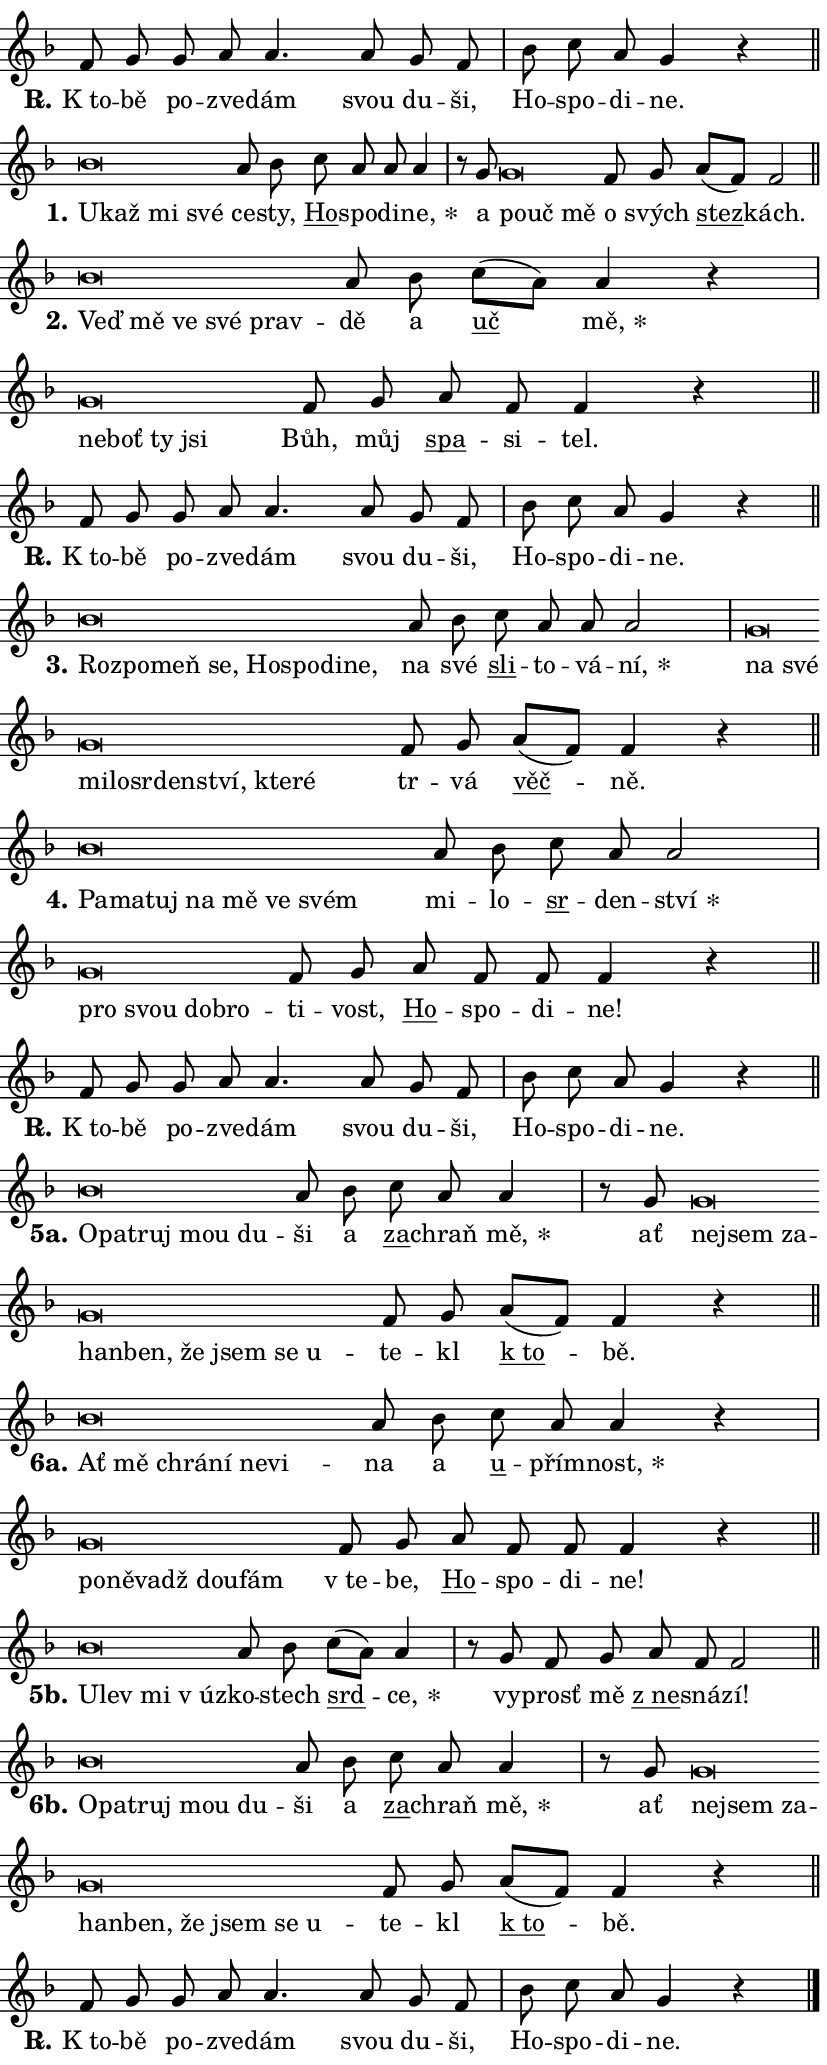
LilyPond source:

\version "2.24.0"
\header { tagline = "" }
\paper {
  indent = 0\cm
  top-margin = 0\cm
  right-margin = 0.13\cm % to fit lyric hyphens
  bottom-margin = 0\cm
  left-margin = 0\cm
  paper-width = 14\cm
  page-breaking = #ly:one-page-breaking
  system-system-spacing.basic-distance = #11
  score-system-spacing.basic-distance = #11
  ragged-last = ##f
}


%% Author: Thomas Morley
%% https://lists.gnu.org/archive/html/lilypond-user/2020-05/msg00002.html
#(define (line-position grob)
"Returns position of @var[grob} in current system:
   @code{'start}, if at first time-step
   @code{'end}, if at last time-step
   @code{'middle} otherwise
"
  (let* ((col (ly:item-get-column grob))
         (ln (ly:grob-object col 'left-neighbor))
         (rn (ly:grob-object col 'right-neighbor))
         (col-to-check-left (if (ly:grob? ln) ln col))
         (col-to-check-right (if (ly:grob? rn) rn col))
         (break-dir-left
           (and
             (ly:grob-property col-to-check-left 'non-musical #f)
             (ly:item-break-dir col-to-check-left)))
         (break-dir-right
           (and
             (ly:grob-property col-to-check-right 'non-musical #f)
             (ly:item-break-dir col-to-check-right))))
        (cond ((eqv? 1 break-dir-left) 'start)
              ((eqv? -1 break-dir-right) 'end)
              (else 'middle))))

#(define (tranparent-at-line-position vctor)
  (lambda (grob)
  "Relying on @code{line-position} select the relevant enry from @var{vctor}.
Used to determine transparency,"
    (case (line-position grob)
      ((end) (not (vector-ref vctor 0)))
      ((middle) (not (vector-ref vctor 1)))
      ((start) (not (vector-ref vctor 2))))))

noteHeadBreakVisibility =
#(define-music-function (break-visibility)(vector?)
"Makes @code{NoteHead}s transparent relying on @var{break-visibility}"
#{
  \override NoteHead.transparent =
    #(tranparent-at-line-position break-visibility)
#})

#(define delete-ledgers-for-transparent-note-heads
  (lambda (grob)
    "Reads whether a @code{NoteHead} is transparent.
If so this @code{NoteHead} is removed from @code{'note-heads} from
@var{grob}, which is supposed to be @code{LedgerLineSpanner}.
As a result ledgers are not printed for this @code{NoteHead}"
    (let* ((nhds-array (ly:grob-object grob 'note-heads))
           (nhds-list
             (if (ly:grob-array? nhds-array)
                 (ly:grob-array->list nhds-array)
                 '()))
           ;; Relies on the transparent-property being done before
           ;; Staff.LedgerLineSpanner.after-line-breaking is executed.
           ;; This is fragile ...
           (to-keep
             (remove
               (lambda (nhd)
                 (ly:grob-property nhd 'transparent #f))
               nhds-list)))
      ;; TODO find a better method to iterate over grob-arrays, similiar
      ;; to filter/remove etc for lists
      ;; For now rebuilt from scratch
      (set! (ly:grob-object grob 'note-heads)  '())
      (for-each
        (lambda (nhd)
          (ly:pointer-group-interface::add-grob grob 'note-heads nhd))
        to-keep))))

squashNotes = {
  \override NoteHead.X-extent = #'(-0.2 . 0.2)
  \override NoteHead.Y-extent = #'(-0.75 . 0)
  \override NoteHead.stencil =
    #(lambda (grob)
       (let ((pos (ly:grob-property grob 'staff-position)))
         (begin
           (if (< pos -7) (display "ERROR: Lower brevis then expected\n") (display ""))
           (if (<= pos -6) ly:text-interface::print ly:note-head::print))))
}
unSquashNotes = {
  \revert NoteHead.X-extent
  \revert NoteHead.Y-extent
  \revert NoteHead.stencil
}

hideNotes = \noteHeadBreakVisibility #begin-of-line-visible
unHideNotes = \noteHeadBreakVisibility #all-visible

% work-around for resetting accidentals
% https://lilypond.org/doc/v2.23/Documentation/notation/displaying-rhythms#unmetered-music
cadenzaMeasure = {
  \cadenzaOff
  \partial 1024 s1024
  \cadenzaOn
}

#(define-markup-command (accent layout props text) (markup?)
  "Underline accented syllable"
  (interpret-markup layout props
    #{\markup \override #'(offset . 4.3) \underline { #text }#}))

responsum = \markup \concat {
  "R" \hspace #-1.05 \path #0.1 #'((moveto 0 0.07) (lineto 0.9 0.8)) \hspace #0.05 "."
}

spaceSize = #0.6828661417322834 % exact space size for TeX Gyre Schola

\layout {
  \context {
    \Staff
    \remove "Time_signature_engraver"
    \override LedgerLineSpanner.after-line-breaking = #delete-ledgers-for-transparent-note-heads
  }
  \context {
    \Lyrics {
      \override LyricSpace.minimum-distance = \spaceSize
      \override LyricText.font-name = #"TeX Gyre Schola"
      \override LyricText.font-size = 1
      \override StanzaNumber.font-name = #"TeX Gyre Schola Bold"
      \override StanzaNumber.font-size = 1
    }
  }
  \context {
    \Score 
    \override NoteHead.text =
      #(lambda (grob) 
        (let ((pos (ly:grob-property grob 'staff-position)))
          #{\markup {
            \combine
              \halign #-0.55 \raise #(if (= pos -6) 0 0.5) \override #'(thickness . 2) \draw-line #'(3.2 . 0)
              \musicglyph "noteheads.sM1"
          }#}))
  }
}

% magnetic-lyrics.ily
%
%   written by
%     Jean Abou Samra <jean@abou-samra.fr>
%     Werner Lemberg <wl@gnu.org>
%
%   adapted by
%     Jiri Hon <jiri.hon@gmail.com>
%
% Version 2022-Apr-15

% https://www.mail-archive.com/lilypond-user@gnu.org/msg149350.html

#(define (Left_hyphen_pointer_engraver context)
   "Collect syllable-hyphen-syllable occurrences in lyrics and store
them in properties.  This engraver only looks to the left.  For
example, if the lyrics input is @code{foo -- bar}, it does the
following.

@itemize @bullet
@item
Set the @code{text} property of the @code{LyricHyphen} grob between
@q{foo} and @q{bar} to @code{foo}.

@item
Set the @code{left-hyphen} property of the @code{LyricText} grob with
text @q{foo} to the @code{LyricHyphen} grob between @q{foo} and
@q{bar}.
@end itemize

Use this auxiliary engraver in combination with the
@code{lyric-@/text::@/apply-@/magnetic-@/offset!} hook."
   (let ((hyphen #f)
         (text #f))
     (make-engraver
      (acknowledgers
       ((lyric-syllable-interface engraver grob source-engraver)
        (set! text grob)))
      (end-acknowledgers
       ((lyric-hyphen-interface engraver grob source-engraver)
        ;(when (not (grob::has-interface grob 'lyric-space-interface))
          (set! hyphen grob)));)
      ((stop-translation-timestep engraver)
       (when (and text hyphen)
         (ly:grob-set-object! text 'left-hyphen hyphen))
       (set! text #f)
       (set! hyphen #f)))))

#(define (lyric-text::apply-magnetic-offset! grob)
   "If the space between two syllables is less than the value in
property @code{LyricText@/.details@/.squash-threshold}, move the right
syllable to the left so that it gets concatenated with the left
syllable.

Use this function as a hook for
@code{LyricText@/.after-@/line-@/breaking} if the
@code{Left_@/hyphen_@/pointer_@/engraver} is active."
   (let ((hyphen (ly:grob-object grob 'left-hyphen #f)))
     (when hyphen
       (let ((left-text (ly:spanner-bound hyphen LEFT)))
         (when (grob::has-interface left-text 'lyric-syllable-interface)
           (let* ((common (ly:grob-common-refpoint grob left-text X))
                  (this-x-ext (ly:grob-extent grob common X))
                  (left-x-ext
                   (begin
                     ;; Trigger magnetism for left-text.
                     (ly:grob-property left-text 'after-line-breaking)
                     (ly:grob-extent left-text common X)))
                  ;; `delta` is the gap width between two syllables.
                  (delta (- (interval-start this-x-ext)
                            (interval-end left-x-ext)))
                  (details (ly:grob-property grob 'details))
                  (threshold (assoc-get 'squash-threshold details 0.2)))
             (when (< delta threshold)
               (let* (;; We have to manipulate the input text so that
                      ;; ligatures crossing syllable boundaries are not
                      ;; disabled.  For languages based on the Latin
                      ;; script this is essentially a beautification.
                      ;; However, for non-Western scripts it can be a
                      ;; necessity.
                      (lt (ly:grob-property left-text 'text))
                      (rt (ly:grob-property grob 'text))
                      (is-space (grob::has-interface hyphen 'lyric-space-interface))
                      (space (if is-space " " ""))
                      (extra-delta (if is-space spaceSize 0))
                      ;; Append new syllable.
                      (ltrt-space (if (and (string? lt) (string? rt))
                                (string-append lt space rt)
                                (make-concat-markup (list lt space rt))))
                      ;; Right-align `ltrt` to the right side.
                      (ltrt-space-markup (grob-interpret-markup
                               grob
                               (make-translate-markup
                                (cons (interval-length this-x-ext) 0)
                                (make-right-align-markup ltrt-space)))))
                 (begin
                   ;; Don't print `left-text`.
                   (ly:grob-set-property! left-text 'stencil #f)
                   ;; Set text and stencil (which holds all collected
                   ;; syllables so far) and shift it to the left.
                   (ly:grob-set-property! grob 'text ltrt-space)
                   (ly:grob-set-property! grob 'stencil ltrt-space-markup)
                   (ly:grob-translate-axis! grob (- (- delta extra-delta)) X))))))))))


#(define (lyric-hyphen::displace-bounds-first grob)
   ;; Make very sure this callback isn't triggered too early.
   (let ((left (ly:spanner-bound grob LEFT))
         (right (ly:spanner-bound grob RIGHT)))
     (ly:grob-property left 'after-line-breaking)
     (ly:grob-property right 'after-line-breaking)
     (ly:lyric-hyphen::print grob)))

squashThreshold = #0.4

\layout {
  \context {
    \Lyrics
    \consists #Left_hyphen_pointer_engraver
    \override LyricText.after-line-breaking =
      #lyric-text::apply-magnetic-offset!
    \override LyricHyphen.stencil = #lyric-hyphen::displace-bounds-first
    \override LyricText.details.squash-threshold = \squashThreshold
    \override LyricHyphen.minimum-distance = 0
    \override LyricHyphen.minimum-length = \squashThreshold
  }
}

squashText = \override LyricText.details.squash-threshold = 9999
unSquashText = \override LyricText.details.squash-threshold = \squashThreshold

leftText = \override LyricText.self-alignment-X = #LEFT
unLeftText = \revert LyricText.self-alignment-X

starOffset = #(lambda (grob) 
                (let ((x_offset (ly:self-alignment-interface::aligned-on-x-parent grob)))
                  (if (= x_offset 0) 0 (+ x_offset 1.2))))

star = #(define-music-function (syllable)(string?)
"Append star separator at the end of a syllable"
#{
  \once \override LyricText.X-offset = #starOffset
  \lyricmode { \markup {
    #syllable
    \override #'((font-name . "TeX Gyre Schola Bold")) \hspace #0.2 \lower #0.65 \larger "*"
  } }
#})

starAccent = #(define-music-function (syllable)(string?)
"Append star separator at the end of a syllable and make accent"
#{
  \once \override LyricText.X-offset = #starOffset
  \lyricmode { \markup {
    \accent #syllable
    \override #'((font-name . "TeX Gyre Schola Bold")) \hspace #0.2 \lower #0.65 \larger "*"
  } }
#})

breath = #(define-music-function (syllable)(string?)
"Append breathing indicator at the end of a syllable"
#{
  \lyricmode { \markup { #syllable "+" } }
#})

optionalBreath = #(define-music-function (syllable)(string?)
"Append optional breathing indicator at the end of a syllable"
#{
  \lyricmode { \markup { #syllable "(+)" } }
#})


\score {
    <<
        \new Voice = "melody" { \cadenzaOn \key f \major \relative { f'8 g \bar "" g a a4. \bar "" a8 g f \cadenzaMeasure \bar "|" bes c a g4 r \cadenzaMeasure \bar "||" \break } }
        \new Lyrics \lyricsto "melody" { \lyricmode { \set stanza = \responsum
"K to" -- bě po -- zve -- dám svou du -- ši, Ho -- spo -- di -- ne. } }
    >>
    \layout {}
}

\score {
    <<
        \new Voice = "melody" { \cadenzaOn \key f \major \relative { \squashNotes bes'\breve*1/16 \hideNotes \breve*1/16 \bar "" \breve*1/16 \breve*1/16 \bar "" \unHideNotes \unSquashNotes a8 bes \bar "" c a a a4 \cadenzaMeasure \bar "|" r8 g8 \squashNotes g\breve*1/16 \hideNotes \breve*1/16 \breve*1/16 \bar "" \unHideNotes \unSquashNotes f8 g \bar "" a[( f)] f2 \cadenzaMeasure \bar "||" \break } }
        \new Lyrics \lyricsto "melody" { \lyricmode { \set stanza = "1."
\leftText U -- \squashText kaž mi své \unLeftText \unSquashText ce -- sty, \markup \accent Ho -- spo -- di -- \star ne, a \leftText po -- \squashText uč mě \unLeftText \unSquashText o svých \markup \accent stez -- kách. } }
    >>
    \layout {}
}

\score {
    <<
        \new Voice = "melody" { \cadenzaOn \key f \major \relative { \squashNotes bes'\breve*1/16 \hideNotes \breve*1/16 \bar "" \breve*1/16 \bar "" \breve*1/16 \breve*1/16 \bar "" \unHideNotes \unSquashNotes a8 bes \bar "" c[( a)] a4 r \cadenzaMeasure \bar "|" \squashNotes g\breve*1/16 \hideNotes \breve*1/16 \bar "" \breve*1/16 \breve*1/16 \bar "" \unHideNotes \unSquashNotes f8 g \bar "" a f f4 r \cadenzaMeasure \bar "||" \break } }
        \new Lyrics \lyricsto "melody" { \lyricmode { \set stanza = "2."
\leftText Veď \squashText mě ve své prav -- \unLeftText \unSquashText dě a \markup \accent uč \star mě, \leftText ne -- \squashText boť ty jsi \unLeftText \unSquashText Bůh, můj \markup \accent spa -- si -- tel. } }
    >>
    \layout {}
}

\score {
    <<
        \new Voice = "melody" { \cadenzaOn \key f \major \relative { f'8 g \bar "" g a a4. \bar "" a8 g f \cadenzaMeasure \bar "|" bes c a g4 r \cadenzaMeasure \bar "||" \break } }
        \new Lyrics \lyricsto "melody" { \lyricmode { \set stanza = \responsum
"K to" -- bě po -- zve -- dám svou du -- ši, Ho -- spo -- di -- ne. } }
    >>
    \layout {}
}

\score {
    <<
        \new Voice = "melody" { \cadenzaOn \key f \major \relative { \squashNotes bes'\breve*1/16 \hideNotes \breve*1/16 \bar "" \breve*1/16 \bar "" \breve*1/16 \bar "" \breve*1/16 \bar "" \breve*1/16 \bar "" \breve*1/16 \breve*1/16 \bar "" \unHideNotes \unSquashNotes a8 bes \bar "" c a a a2 \cadenzaMeasure \bar "|" \squashNotes g\breve*1/16 \hideNotes \breve*1/16 \bar "" \breve*1/16 \bar "" \breve*1/16 \bar "" \breve*1/16 \bar "" \breve*1/16 \bar "" \breve*1/16 \bar "" \breve*1/16 \breve*1/16 \bar "" \unHideNotes \unSquashNotes f8 g \bar "" a[( f)] f4 r \cadenzaMeasure \bar "||" \break } }
        \new Lyrics \lyricsto "melody" { \lyricmode { \set stanza = "3."
\leftText Roz -- \squashText po -- meň se, Ho -- spo -- di -- ne, \unLeftText \unSquashText na své \markup \accent sli -- to -- vá -- \star ní, \leftText na \squashText své mi -- lo -- sr -- den -- ství, kte -- ré \unLeftText \unSquashText tr -- vá \markup \accent věč -- ně. } }
    >>
    \layout {}
}

\score {
    <<
        \new Voice = "melody" { \cadenzaOn \key f \major \relative { \squashNotes bes'\breve*1/16 \hideNotes \breve*1/16 \bar "" \breve*1/16 \bar "" \breve*1/16 \bar "" \breve*1/16 \bar "" \breve*1/16 \breve*1/16 \bar "" \unHideNotes \unSquashNotes a8 bes \bar "" c a a2 \cadenzaMeasure \bar "|" \squashNotes g\breve*1/16 \hideNotes \breve*1/16 \bar "" \breve*1/16 \breve*1/16 \bar "" \unHideNotes \unSquashNotes f8 g \bar "" a f f f4 r \cadenzaMeasure \bar "||" \break } }
        \new Lyrics \lyricsto "melody" { \lyricmode { \set stanza = "4."
\leftText Pa -- \squashText ma -- tuj na mě ve svém \unLeftText \unSquashText mi -- lo -- \markup \accent sr -- den -- \star ství \leftText pro \squashText svou dob -- ro -- \unLeftText \unSquashText ti -- vost, \markup \accent Ho -- spo -- di -- ne! } }
    >>
    \layout {}
}

\score {
    <<
        \new Voice = "melody" { \cadenzaOn \key f \major \relative { f'8 g \bar "" g a a4. \bar "" a8 g f \cadenzaMeasure \bar "|" bes c a g4 r \cadenzaMeasure \bar "||" \break } }
        \new Lyrics \lyricsto "melody" { \lyricmode { \set stanza = \responsum
"K to" -- bě po -- zve -- dám svou du -- ši, Ho -- spo -- di -- ne. } }
    >>
    \layout {}
}

\score {
    <<
        \new Voice = "melody" { \cadenzaOn \key f \major \relative { \squashNotes bes'\breve*1/16 \hideNotes \breve*1/16 \bar "" \breve*1/16 \bar "" \breve*1/16 \breve*1/16 \bar "" \unHideNotes \unSquashNotes a8 bes \bar "" c a a4 \cadenzaMeasure \bar "|" r8 g \squashNotes g\breve*1/16 \hideNotes \breve*1/16 \bar "" \breve*1/16 \bar "" \breve*1/16 \bar "" \breve*1/16 \bar "" \breve*1/16 \bar "" \breve*1/16 \bar "" \breve*1/16 \breve*1/16 \bar "" \unHideNotes \unSquashNotes f8 g \bar "" a[( f)] f4 r \cadenzaMeasure \bar "||" \break } }
        \new Lyrics \lyricsto "melody" { \lyricmode { \set stanza = "5a."
\leftText O -- \squashText pa -- truj mou du -- \unLeftText \unSquashText ši a \markup \accent za -- chraň \star mě, ať \leftText nej -- \squashText sem za -- han -- ben, že jsem se u -- \unLeftText \unSquashText te -- kl \markup \accent "k to" -- bě. } }
    >>
    \layout {}
}

\score {
    <<
        \new Voice = "melody" { \cadenzaOn \key f \major \relative { \squashNotes bes'\breve*1/16 \hideNotes \breve*1/16 \bar "" \breve*1/16 \bar "" \breve*1/16 \bar "" \breve*1/16 \breve*1/16 \bar "" \unHideNotes \unSquashNotes a8 bes \bar "" c a a4 r \cadenzaMeasure \bar "|" \squashNotes g\breve*1/16 \hideNotes \breve*1/16 \bar "" \breve*1/16 \bar "" \breve*1/16 \breve*1/16 \bar "" \unHideNotes \unSquashNotes f8 g \bar "" a f f f4 r \cadenzaMeasure \bar "||" \break } }
        \new Lyrics \lyricsto "melody" { \lyricmode { \set stanza = "6a."
\leftText Ať \squashText mě chrá -- ní ne -- vi -- \unLeftText \unSquashText na a \markup \accent u -- přím -- \star nost, \leftText po -- \squashText ně -- vadž dou -- fám \unLeftText \unSquashText "v te" -- be, \markup \accent Ho -- spo -- di -- ne! } }
    >>
    \layout {}
}

\score {
    <<
        \new Voice = "melody" { \cadenzaOn \key f \major \relative { \squashNotes bes'\breve*1/16 \hideNotes \breve*1/16 \bar "" \breve*1/16 \breve*1/16 \bar "" \unHideNotes \unSquashNotes a8 bes \bar "" c[( a)] a4 \cadenzaMeasure \bar "|" r8 g f8 g \bar "" a f f2 \cadenzaMeasure \bar "||" \break } }
        \new Lyrics \lyricsto "melody" { \lyricmode { \set stanza = "5b."
\leftText U -- \squashText lev mi "v úz" -- \unLeftText \unSquashText ko -- stech \markup \accent srd -- \star ce, vy -- prosť mě \markup \accent "z ne" -- sná -- zí! } }
    >>
    \layout {}
}

\score {
    <<
        \new Voice = "melody" { \cadenzaOn \key f \major \relative { \squashNotes bes'\breve*1/16 \hideNotes \breve*1/16 \bar "" \breve*1/16 \bar "" \breve*1/16 \breve*1/16 \bar "" \unHideNotes \unSquashNotes a8 bes \bar "" c a a4 \cadenzaMeasure \bar "|" r8 g8 \squashNotes g\breve*1/16 \hideNotes \breve*1/16 \bar "" \breve*1/16 \bar "" \breve*1/16 \bar "" \breve*1/16 \bar "" \breve*1/16 \bar "" \breve*1/16 \bar "" \breve*1/16 \breve*1/16 \bar "" \unHideNotes \unSquashNotes f8 g \bar "" a[( f)] f4 r \cadenzaMeasure \bar "||" \break } }
        \new Lyrics \lyricsto "melody" { \lyricmode { \set stanza = "6b."
\leftText O -- \squashText pa -- truj mou du -- \unLeftText \unSquashText ši a \markup \accent za -- chraň \star mě, ať \leftText nej -- \squashText sem za -- han -- ben, že jsem se u -- \unLeftText \unSquashText te -- kl \markup \accent "k to" -- bě. } }
    >>
    \layout {}
}

\score {
    <<
        \new Voice = "melody" { \cadenzaOn \key f \major \relative { f'8 g \bar "" g a a4. \bar "" a8 g f \cadenzaMeasure \bar "|" bes c a g4 r \cadenzaMeasure \bar "||" \break } \bar "|." }
        \new Lyrics \lyricsto "melody" { \lyricmode { \set stanza = \responsum
"K to" -- bě po -- zve -- dám svou du -- ši, Ho -- spo -- di -- ne. } }
    >>
    \layout {}
}
